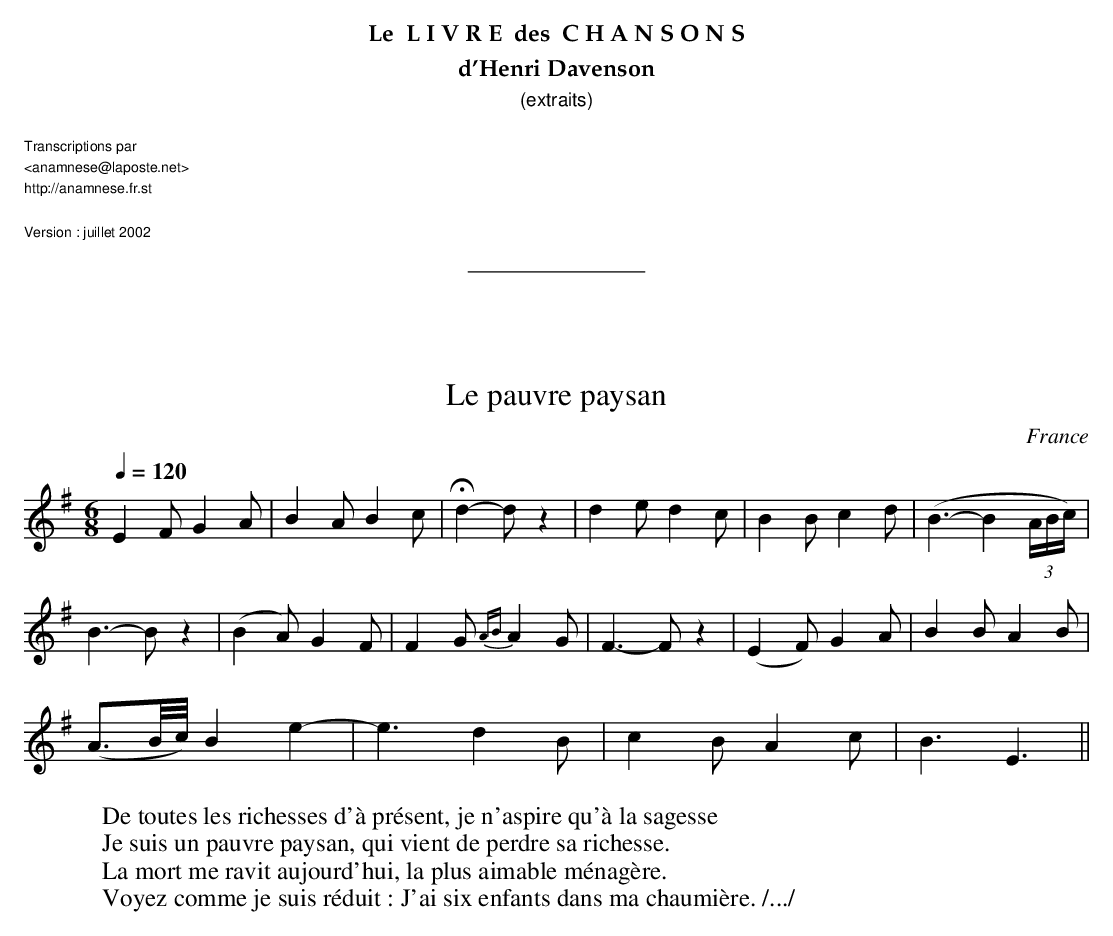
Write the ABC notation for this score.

X:1
T:Le pauvre paysan
O:France
M:6/8
L:1/8
Q:1/4=120
K:G
E2 F G2 A | B2 A B2 c | Hd2-d z2 | d2 e d2 c | B2 B c2 d | (B3-B2 (3A/B/c/) |
B3-B z2 | (B2 A) G2 F | F2 G {AB}A2 G | F3-F z2 | (E2 F) G2 A | B2 B A2 B |
(A3/2B/4c/4) B2 e2-|e3 d2 B | c2 B A2 c | B3 E3 ||
W:De toutes les richesses d'à présent, je n'aspire qu'à la sagesse
W:Je suis un pauvre paysan, qui vient de perdre sa richesse.
W:La mort me ravit aujourd'hui, la plus aimable ménagère.
W:Voyez comme je suis réduit : J'ai six enfants dans ma chaumière. /.../
